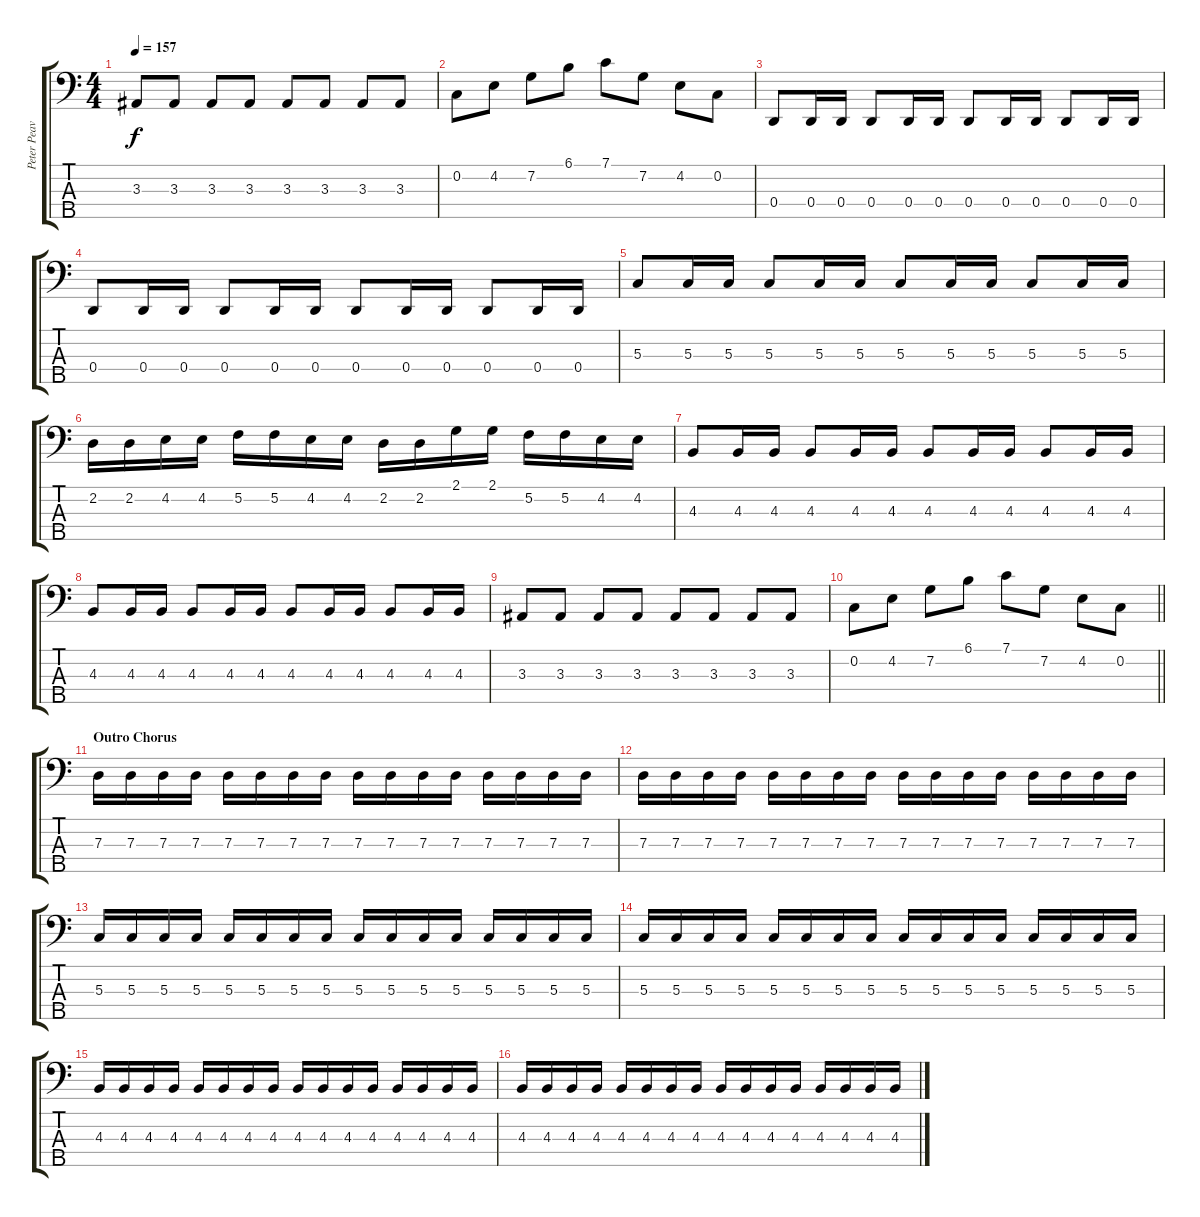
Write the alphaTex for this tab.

\track ("Peter Peavy Wagner" "Peter Peav") {instrument electricbasspick}
\staff {score tabs}
\tuning (F2 C2 G1 D1 A0) {hide}
\ts (4 4)
\tempo 157
\clef f4
\ks c
3.3.8{dy f} 3.3.8 3.3.8 3.3.8 3.3.8 3.3.8 3.3.8 3.3.8 |
0.2.8 4.2.8 7.2.8 6.1.8 7.1.8 7.2.8 4.2.8 0.2.8 |
0.4.8 0.4.16 0.4.16 0.4.8 0.4.16 0.4.16 0.4.8 0.4.16 0.4.16 0.4.8 0.4.16 0.4.16 |
0.4.8 0.4.16 0.4.16 0.4.8 0.4.16 0.4.16 0.4.8 0.4.16 0.4.16 0.4.8 0.4.16 0.4.16 |
5.3.8 5.3.16 5.3.16 5.3.8 5.3.16 5.3.16 5.3.8 5.3.16 5.3.16 5.3.8 5.3.16 5.3.16 |
2.2.16 2.2.16 4.2.16 4.2.16 5.2.16 5.2.16 4.2.16 4.2.16 2.2.16 2.2.16 2.1.16 2.1.16 5.2.16 5.2.16 4.2.16 4.2.16 |
4.3.8 4.3.16 4.3.16 4.3.8 4.3.16 4.3.16 4.3.8 4.3.16 4.3.16 4.3.8 4.3.16 4.3.16 |
4.3.8 4.3.16 4.3.16 4.3.8 4.3.16 4.3.16 4.3.8 4.3.16 4.3.16 4.3.8 4.3.16 4.3.16 |
3.3.8 3.3.8 3.3.8 3.3.8 3.3.8 3.3.8 3.3.8 3.3.8 |
\barLineRight lightlight
0.2.8 4.2.8 7.2.8 6.1.8 7.1.8 7.2.8 4.2.8 0.2.8 |
\section ("" "Outro Chorus")
7.3.16 7.3.16 7.3.16 7.3.16 7.3.16 7.3.16 7.3.16 7.3.16 7.3.16 7.3.16 7.3.16 7.3.16 7.3.16 7.3.16 7.3.16 7.3.16 |
7.3.16 7.3.16 7.3.16 7.3.16 7.3.16 7.3.16 7.3.16 7.3.16 7.3.16 7.3.16 7.3.16 7.3.16 7.3.16 7.3.16 7.3.16 7.3.16 |
5.3.16 5.3.16 5.3.16 5.3.16 5.3.16 5.3.16 5.3.16 5.3.16 5.3.16 5.3.16 5.3.16 5.3.16 5.3.16 5.3.16 5.3.16 5.3.16 |
5.3.16 5.3.16 5.3.16 5.3.16 5.3.16 5.3.16 5.3.16 5.3.16 5.3.16 5.3.16 5.3.16 5.3.16 5.3.16 5.3.16 5.3.16 5.3.16 |
4.3.16 4.3.16 4.3.16 4.3.16 4.3.16 4.3.16 4.3.16 4.3.16 4.3.16 4.3.16 4.3.16 4.3.16 4.3.16 4.3.16 4.3.16 4.3.16 |
4.3.16 4.3.16 4.3.16 4.3.16 4.3.16 4.3.16 4.3.16 4.3.16 4.3.16 4.3.16 4.3.16 4.3.16 4.3.16 4.3.16 4.3.16 4.3.16
